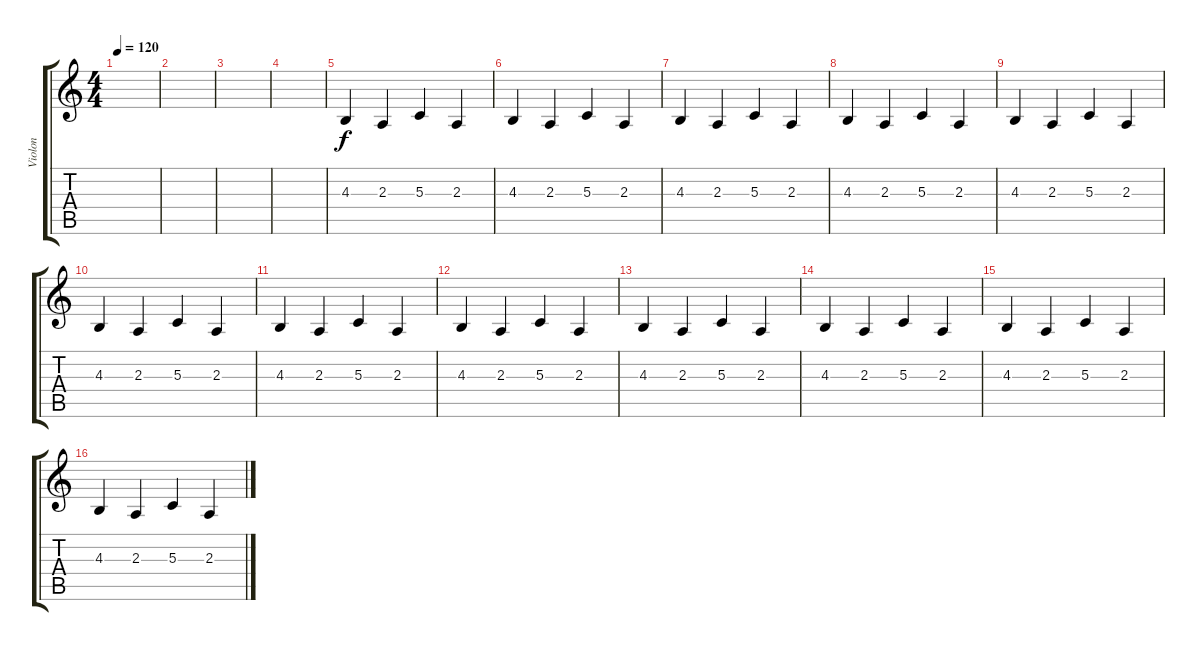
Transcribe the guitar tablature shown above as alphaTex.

\track ("Violon" "Violon") {instrument violin}
\staff {score tabs}
\tuning (E4 B3 G3 D3 A2 E2) {hide}
\ts (4 4)
\tempo 120
\clef g2
\ks c
|
|
|
|
4.3.4{volume 8} 2.3.4 5.3.4 2.3.4 |
4.3.4 2.3.4 5.3.4 2.3.4 |
4.3.4 2.3.4 5.3.4 2.3.4 |
4.3.4 2.3.4 5.3.4 2.3.4 |
4.3.4 2.3.4 5.3.4 2.3.4 |
4.3.4 2.3.4 5.3.4 2.3.4 |
4.3.4 2.3.4 5.3.4 2.3.4 |
4.3.4 2.3.4 5.3.4 2.3.4 |
4.3.4 2.3.4 5.3.4 2.3.4 |
4.3.4 2.3.4 5.3.4 2.3.4 |
4.3.4 2.3.4 5.3.4 2.3.4 |
4.3.4 2.3.4 5.3.4 2.3.4
